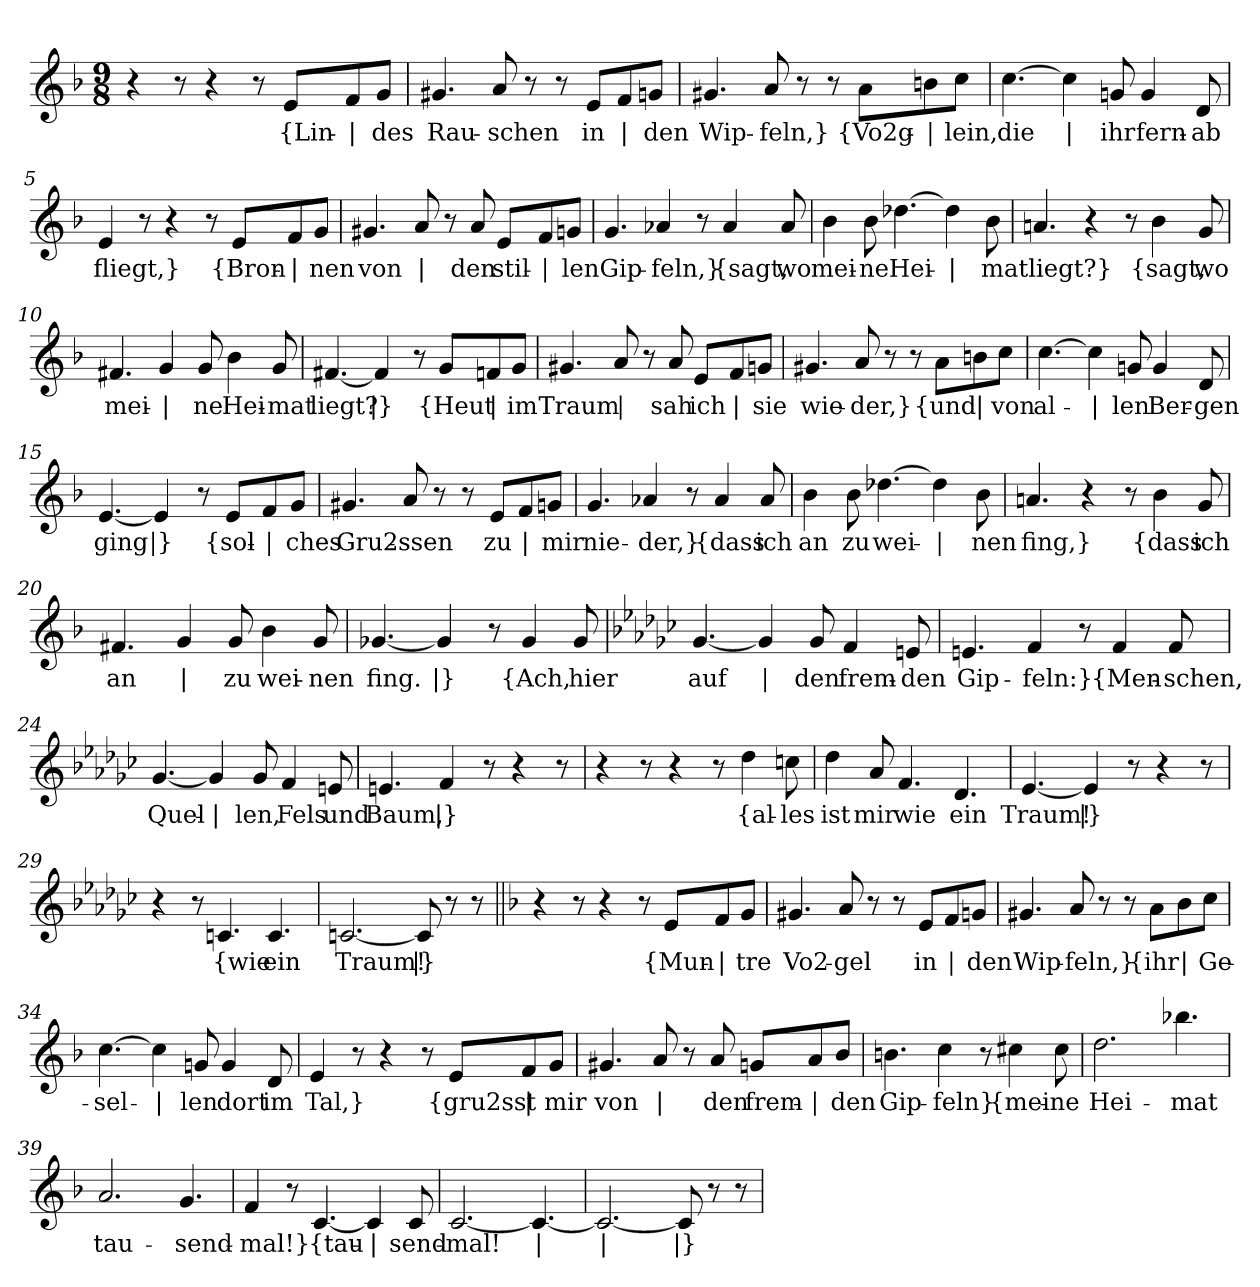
**kern	**text
*part1	*part1
*staff1	*staff1
*clefG2	*
*k[b-]	*
*M9/8	*
=1	=1
4r	.
8r	.
4r	.
8r	.
!	!LO:LY:b
8e/L	{Lin-
!	!LO:LY:b
8f/	|
!	!LO:LY:b
8g/J	-des
=2	=2
!	!LO:LY:b
4.g#X/	Rau-
!	!LO:LY:b
8a/	-schen
8r	.
8r	.
!	!LO:LY:b
8e/L	in
!	!LO:LY:b
8f/	|
!	!LO:LY:b
8gn/J	-den
=3	=3
!	!LO:LY:b
4.g#X/	Wip-
!	!LO:LY:b
8a/	-feln,}
8r	.
8r	.
!	!LO:LY:b
8a\L	{Vo2g-
!	!LO:LY:b
8bn\	|
!	!LO:LY:b
8cc\J	-lein,
=4	=4
!	!LO:LY:b
[4.cc\	die
!	!LO:LY:b
4cc\]	|
!	!LO:LY:b
8gn/	ihr
!	!LO:LY:b
4g/	fern-
!	!LO:LY:b
8d/	-ab
!!LO:LB:g=z
=5	=5
!	!LO:LY:b
4e/	fliegt,}
8r	.
4r	.
8r	.
!	!LO:LY:b
8e/L	{Bron-
!	!LO:LY:b
8f/	|
!	!LO:LY:b
8g/J	-nen
=6	=6
!	!LO:LY:b
4.g#X/	von
!	!LO:LY:b
8a/	|
8r	.
!	!LO:LY:b
8a/	den
!	!LO:LY:b
8e/L	stil-
!	!LO:LY:b
8f/	|
!	!LO:LY:b
8gn/J	-len
=7	=7
!	!LO:LY:b
4.g/	Gip-
!	!LO:LY:b
4a-X/	-feln,}
8r	.
!	!LO:LY:b
4a-/	{sagt,
!	!LO:LY:b
8a-/	wo
=8	=8
!	!LO:LY:b
4b-\	mei-
!	!LO:LY:b
8b-\	-ne
!	!LO:LY:b
[4.dd-X\	Hei-
!	!LO:LY:b
4dd-\]	|
!	!LO:LY:b
8b-\	-mat
!!LO:LB:g=z
=9	=9
!	!LO:LY:b
4.an/	liegt?}
4r	.
8r	.
!	!LO:LY:b
4b-\	{sagt,
!	!LO:LY:b
8g/	wo
=10	=10
!	!LO:LY:b
4.f#X/	mei-
!	!LO:LY:b
4g/	|
!	!LO:LY:b
8g/	-ne
!	!LO:LY:b
4b-\	Hei-
!	!LO:LY:b
8g/	-mat
=11	=11
!	!LO:LY:b
[4.f#X/	liegt?
!	!LO:LY:b
4f#/]	|}
8r	.
!	!LO:LY:b
8g/L	{Heut
!	!LO:LY:b
8fn/	|
!	!LO:LY:b
8g/J	im
=12	=12
!	!LO:LY:b
4.g#X/	Traum
!	!LO:LY:b
8a/	|
8r	.
!	!LO:LY:b
8a/	sah
!	!LO:LY:b
8e/L	ich
!	!LO:LY:b
8f/	|
!	!LO:LY:b
8gn/J	sie
!!LO:LB:g=z
=13	=13
!	!LO:LY:b
4.g#X/	wie-
!	!LO:LY:b
8a/	-der,}
8r	.
8r	.
!	!LO:LY:b
8a\L	{und
!	!LO:LY:b
8bn\	|
!	!LO:LY:b
8cc\J	von
=14	=14
!	!LO:LY:b
[4.cc\	al-
!	!LO:LY:b
4cc\]	|
!	!LO:LY:b
8gn/	-len
!	!LO:LY:b
4g/	Ber-
!	!LO:LY:b
8d/	-gen
=15	=15
!	!LO:LY:b
[4.e/	ging
!	!LO:LY:b
4e/]	|}
8r	.
!	!LO:LY:b
8e/L	{sol-
!	!LO:LY:b
8f/	|
!	!LO:LY:b
8g/J	-ches
=16	=16
!	!LO:LY:b
4.g#X/	Gru2-
!	!LO:LY:b
8a/	-ssen
8r	.
8r	.
!	!LO:LY:b
8e/L	zu
!	!LO:LY:b
8f/	|
!	!LO:LY:b
8gn/J	mir
!!LO:LB:g=z
=17	=17
!	!LO:LY:b
4.g/	nie-
!	!LO:LY:b
4a-X/	-der,}
8r	.
!	!LO:LY:b
4a-/	{dass
!	!LO:LY:b
8a-/	ich
=18	=18
!	!LO:LY:b
4b-\	an
!	!LO:LY:b
8b-\	zu
!	!LO:LY:b
[4.dd-X\	wei-
!	!LO:LY:b
4dd-\]	|
!	!LO:LY:b
8b-\	-nen
=19	=19
!	!LO:LY:b
4.an/	fing,}
4r	.
8r	.
!	!LO:LY:b
4b-\	{dass
!	!LO:LY:b
8g/	ich
=20	=20
!	!LO:LY:b
4.f#X/	an
!	!LO:LY:b
4g/	|
!	!LO:LY:b
8g/	zu
!	!LO:LY:b
4b-\	wei-
!	!LO:LY:b
8g/	-nen
!!LO:LB:g=z
=21	=21
!	!LO:LY:b
[4.g-X/	fing.
!	!LO:LY:b
4g-/]	|}
8r	.
!	!LO:LY:b
4g-/	{Ach,
!	!LO:LY:b
8g-/	hier
=22	=22
*k[b-e-a-d-g-c-]	*
!	!LO:LY:b
[4.g-/	auf
!	!LO:LY:b
4g-/]	|
!	!LO:LY:b
8g-/	den
!	!LO:LY:b
4f/	frem-
!	!LO:LY:b
8en/	-den
=23	=23
!	!LO:LY:b
4.en/	Gip-
!	!LO:LY:b
4f/	-feln:}
8r	.
!	!LO:LY:b
4f/	{Men-
!	!LO:LY:b
8f/	-schen,
=24	=24
!	!LO:LY:b
[4.g-/	Quel-
!	!LO:LY:b
4g-/]	|
!	!LO:LY:b
8g-/	-len,
!	!LO:LY:b
4f/	Fels
!	!LO:LY:b
8en/	und
!!LO:LB:g=z
=25	=25
!	!LO:LY:b
4.en/	Baum,
!	!LO:LY:b
4f/	|}
8r	.
4r	.
8r	.
=26	=26
4r	.
8r	.
4r	.
8r	.
!	!LO:LY:b
4dd-\	{al-
!	!LO:LY:b
8ccn\	-les
=27	=27
!	!LO:LY:b
4dd-\	ist
!	!LO:LY:b
8a-/	mir
!	!LO:LY:b
4.f/	wie
!	!LO:LY:b
4.d-/	ein
=28	=28
!	!LO:LY:b
[4.e-/	Traum!
!	!LO:LY:b
4e-/]	|}
8r	.
4r	.
8r	.
=29	=29
4r	.
8r	.
!	!LO:LY:b
4.cn/	{wie
!	!LO:LY:b
4.c/	ein
=30	=30
!	!LO:LY:b
[2.cn/	Traum!
!	!LO:LY:b
8c/]	|}
8r	.
8r	.
!!LO:LB:g=z
=31||	=31||
*k[b-]	*
4r	.
8r	.
4r	.
8r	.
!	!LO:LY:b
8e/L	{Mun-
!	!LO:LY:b
8f/	|
!	!LO:LY:b
8g/J	-tre
=32	=32
!	!LO:LY:b
4.g#X/	Vo2-
!	!LO:LY:b
8a/	-gel
8r	.
8r	.
!	!LO:LY:b
8e/L	in
!	!LO:LY:b
8f/	|
!	!LO:LY:b
8gn/J	den
=33	=33
!	!LO:LY:b
4.g#X/	Wip-
!	!LO:LY:b
8a/	-feln,}
8r	.
8r	.
!	!LO:LY:b
8a\L	{ihr
!	!LO:LY:b
8b-\	|
!	!LO:LY:b
8cc\J	Ge-
=34	=34
!	!LO:LY:b
[4.cc\	-sel-
!	!LO:LY:b
4cc\]	|
!	!LO:LY:b
8gn/	-len
!	!LO:LY:b
4g/	dort
!	!LO:LY:b
8d/	im
!!LO:LB:g=z
=35	=35
!	!LO:LY:b
4e/	Tal,}
8r	.
4r	.
8r	.
!	!LO:LY:b
8e/L	{gru2sst
!	!LO:LY:b
8f/	|
!	!LO:LY:b
8g/J	mir
=36	=36
!	!LO:LY:b
4.g#X/	von
!	!LO:LY:b
8a/	|
8r	.
!	!LO:LY:b
8a/	den
!	!LO:LY:b
8gn/L	frem-
!	!LO:LY:b
8a/	|
!	!LO:LY:b
8b-/J	-den
=37	=37
!	!LO:LY:b
4.bn\	Gip-
!	!LO:LY:b
4cc\	-feln}
8r	.
!	!LO:LY:b
4cc#X\	{mei-
!	!LO:LY:b
8cc#\	-ne
=38	=38
!	!LO:LY:b
2.dd\	Hei-
!	!LO:LY:b
4.bb-X\	-mat
=39	=39
!	!LO:LY:b
2.a/	tau-
!	!LO:LY:b
4.g/	-send-
!!LO:LB:g=z
=40	=40
!	!LO:LY:b
4f/	-mal!}
8r	.
!	!LO:LY:b
[4.c/	{tau-
!	!LO:LY:b
4c/]	|
!	!LO:LY:b
8c/	-send-
=41	=41
!	!LO:LY:b
[2.c/	-mal!
!	!LO:LY:b
4.c/_	|
=42	=42
!	!LO:LY:b
2.c/_	|
!	!LO:LY:b
8c/]	|}
8r	.
8r	.
=	=
*-	*-
